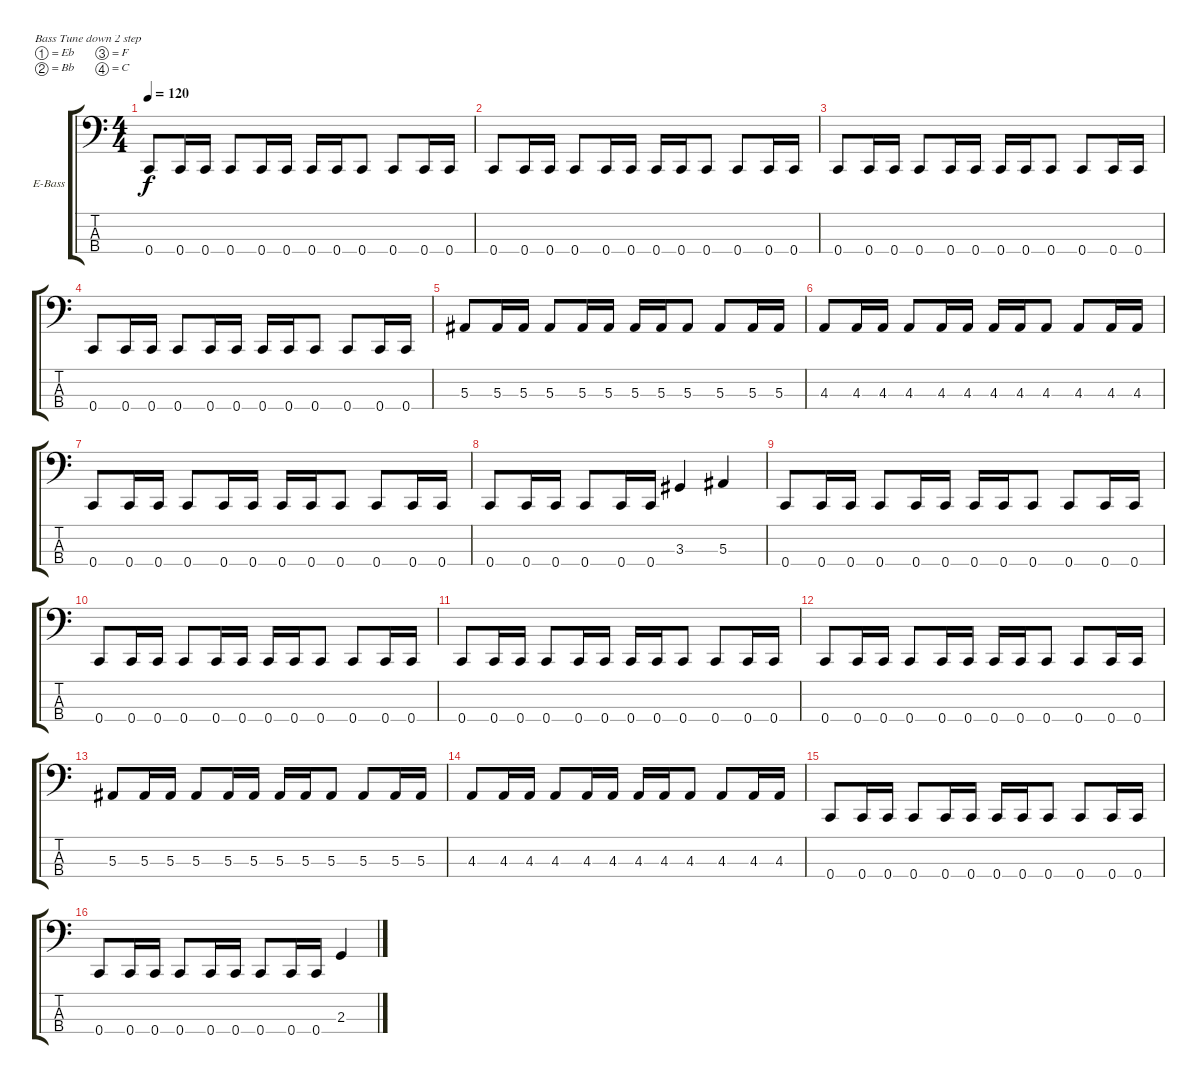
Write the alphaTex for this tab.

\bracketExtendMode groupsimilarinstruments
\firstSystemTrackNameOrientation horizontal
\otherSystemsTrackNameOrientation horizontal
\track ("Electric Bass" "E-Bass") {instrument electricbassfinger}
\staff {score tabs}
\tuning (Eb2 Bb1 F1 C1)
\ts (4 4)
\tempo 120
\clef f4
\scale
0.333333
\ks c
0.4.8{dy f} 0.4.16 0.4.16 0.4.8 0.4.16 0.4.16 0.4.16 0.4.16 0.4.8 0.4.8 0.4.16 0.4.16 |
\scale
0.333333 0.4.8 0.4.16 0.4.16 0.4.8 0.4.16 0.4.16 0.4.16 0.4.16 0.4.8 0.4.8 0.4.16 0.4.16 |
\scale
0.333333 0.4.8 0.4.16 0.4.16 0.4.8 0.4.16 0.4.16 0.4.16 0.4.16 0.4.8 0.4.8 0.4.16 0.4.16 |
\scale
0.333333 0.4.8 0.4.16 0.4.16 0.4.8 0.4.16 0.4.16 0.4.16 0.4.16 0.4.8 0.4.8 0.4.16 0.4.16 |
\scale
0.333333 5.3.8 5.3.16 5.3.16 5.3.8 5.3.16 5.3.16 5.3.16 5.3.16 5.3.8 5.3.8 5.3.16 5.3.16 |
\scale
0.333333 4.3.8 4.3.16 4.3.16 4.3.8 4.3.16 4.3.16 4.3.16 4.3.16 4.3.8 4.3.8 4.3.16 4.3.16 |
\scale
0.333333 0.4.8 0.4.16 0.4.16 0.4.8 0.4.16 0.4.16 0.4.16 0.4.16 0.4.8 0.4.8 0.4.16 0.4.16 |
\scale
0.333333 0.4.8 0.4.16 0.4.16 0.4.8 0.4.16 0.4.16 3.3.4 5.3.4 |
\scale
0.333333 0.4.8 0.4.16 0.4.16 0.4.8 0.4.16 0.4.16 0.4.16 0.4.16 0.4.8 0.4.8 0.4.16 0.4.16 |
\scale
0.333333 0.4.8 0.4.16 0.4.16 0.4.8 0.4.16 0.4.16 0.4.16 0.4.16 0.4.8 0.4.8 0.4.16 0.4.16 |
\scale
0.333333 0.4.8 0.4.16 0.4.16 0.4.8 0.4.16 0.4.16 0.4.16 0.4.16 0.4.8 0.4.8 0.4.16 0.4.16 |
\scale
0.333333 0.4.8 0.4.16 0.4.16 0.4.8 0.4.16 0.4.16 0.4.16 0.4.16 0.4.8 0.4.8 0.4.16 0.4.16 |
\scale
0.333333 5.3.8 5.3.16 5.3.16 5.3.8 5.3.16 5.3.16 5.3.16 5.3.16 5.3.8 5.3.8 5.3.16 5.3.16 |
\scale
0.333333 4.3.8 4.3.16 4.3.16 4.3.8 4.3.16 4.3.16 4.3.16 4.3.16 4.3.8 4.3.8 4.3.16 4.3.16 |
\scale
0.333333 0.4.8 0.4.16 0.4.16 0.4.8 0.4.16 0.4.16 0.4.16 0.4.16 0.4.8 0.4.8 0.4.16 0.4.16 |
\scale
0.333333 0.4.8 0.4.16 0.4.16 0.4.8 0.4.16 0.4.16 0.4.8 0.4.16 0.4.16 2.3.4
